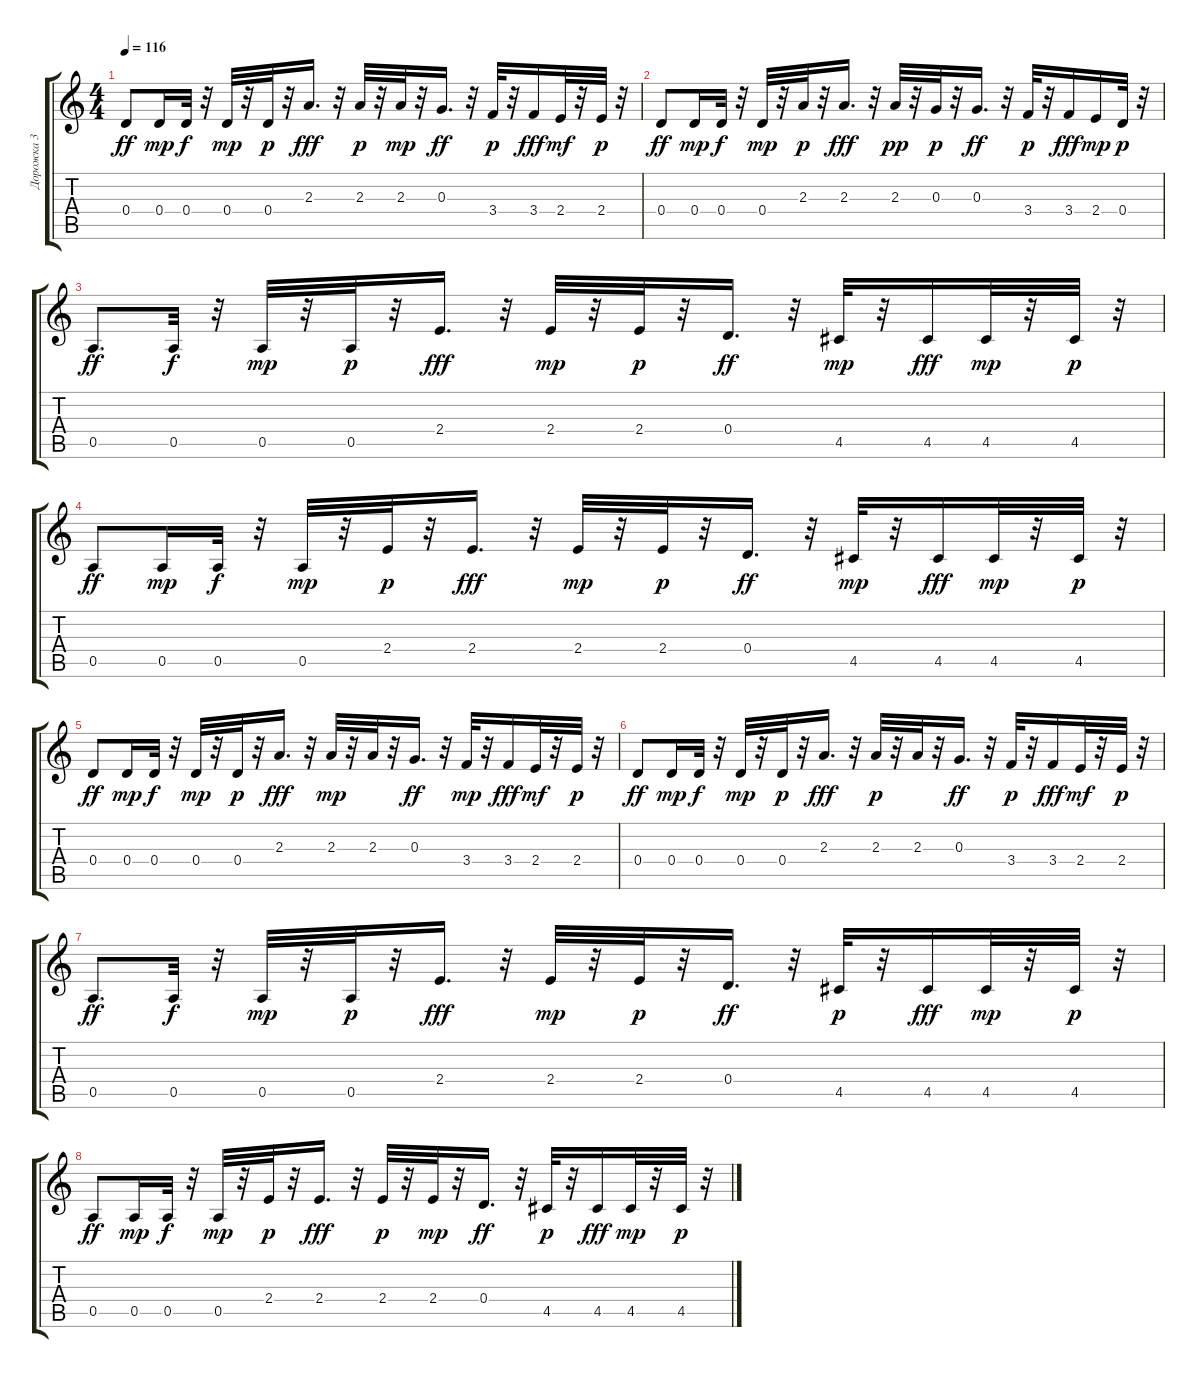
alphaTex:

\track ("Дорожка 3" "Дорожка 3") {instrument acousticguitarsteel}
\staff {score tabs}
\tuning (E4 B3 G3 D3 A2 E2) {hide}
\ts (4 4)
\tempo 116
\clef g2
\ks c
0.4.8{dy ff balance 8} 0.4.16{dy mp} 0.4.32{dy f balance 0} r.32 0.4.32{dy mp} r.32 0.4.32{dy p} r.32 2.3.16{d dy fff balance 8} r.32 2.3.32{dy p balance 2} r.32 2.3.32{dy mp} r.32 0.3.16{d dy ff balance 8} r.32 3.4.32{dy p balance 2} r.32 3.4.16{dy fff balance 8} 2.4.32{dy mf balance 6} r.32 2.4.32{dy p balance 0} r.32 |
0.4.8{dy ff balance 8} 0.4.16{dy mp} 0.4.32{dy f balance 0} r.32 0.4.32{dy mp} r.32 2.3.32{dy p} r.32 2.3.16{d dy fff balance 8} r.32 2.3.32{dy pp balance 2} r.32 0.3.32{dy p} r.32 0.3.16{d dy ff balance 8} r.32 3.4.32{dy p balance 2} r.32 3.4.16{dy fff balance 8} 2.4.16{dy mp balance 6} 0.4.32{dy p balance 0} r.32 |
0.5.8{d dy ff balance 8} 0.5.32{dy f balance 0} r.32 0.5.32{dy mp} r.32 0.5.32{dy p} r.32 2.4.16{d dy fff balance 8} r.32 2.4.32{dy mp balance 2} r.32 2.4.32{dy p} r.32 0.4.16{d dy ff balance 8} r.32 4.5.32{dy mp balance 2} r.32 4.5.16{dy fff balance 8} 4.5.32{dy mp balance 6} r.32 4.5.32{dy p balance 0} r.32 |
0.5.8{dy ff balance 8} 0.5.16{dy mp} 0.5.32{dy f balance 0} r.32 0.5.32{dy mp} r.32 2.4.32{dy p} r.32 2.4.16{d dy fff balance 8} r.32 2.4.32{dy mp balance 2} r.32 2.4.32{dy p} r.32 0.4.16{d dy ff balance 8} r.32 4.5.32{dy mp balance 2} r.32 4.5.16{dy fff balance 8} 4.5.32{dy mp balance 6} r.32 4.5.32{dy p balance 0} r.32 |
0.4.8{dy ff balance 8} 0.4.16{dy mp} 0.4.32{dy f balance 0} r.32 0.4.32{dy mp} r.32 0.4.32{dy p} r.32 2.3.16{d dy fff balance 8} r.32 2.3.32{dy mp balance 2} r.32 2.3.32 r.32 0.3.16{d dy ff balance 8} r.32 3.4.32{dy mp balance 2} r.32 3.4.16{dy fff balance 8} 2.4.32{dy mf balance 6} r.32 2.4.32{dy p balance 0} r.32 |
0.4.8{dy ff balance 8} 0.4.16{dy mp} 0.4.32{dy f balance 0} r.32 0.4.32{dy mp} r.32 0.4.32{dy p} r.32 2.3.16{d dy fff balance 8} r.32 2.3.32{dy p balance 2} r.32 2.3.32 r.32 0.3.16{d dy ff balance 8} r.32 3.4.32{dy p balance 2} r.32 3.4.16{dy fff balance 8} 2.4.32{dy mf balance 6} r.32 2.4.32{dy p balance 0} r.32 |
0.5.8{d dy ff balance 8} 0.5.32{dy f balance 0} r.32 0.5.32{dy mp} r.32 0.5.32{dy p} r.32 2.4.16{d dy fff balance 8} r.32 2.4.32{dy mp balance 2} r.32 2.4.32{dy p} r.32 0.4.16{d dy ff balance 8} r.32 4.5.32{dy p balance 2} r.32 4.5.16{dy fff balance 8} 4.5.32{dy mp balance 6} r.32 4.5.32{dy p balance 0} r.32 |
0.5.8{dy ff balance 8} 0.5.16{dy mp} 0.5.32{dy f balance 0} r.32 0.5.32{dy mp} r.32 2.4.32{dy p} r.32 2.4.16{d dy fff balance 8} r.32 2.4.32{dy p balance 2} r.32 2.4.32{dy mp} r.32 0.4.16{d dy ff balance 8} r.32 4.5.32{dy p balance 2} r.32 4.5.16{dy fff balance 8} 4.5.32{dy mp balance 6} r.32 4.5.32{dy p balance 0} r.32
